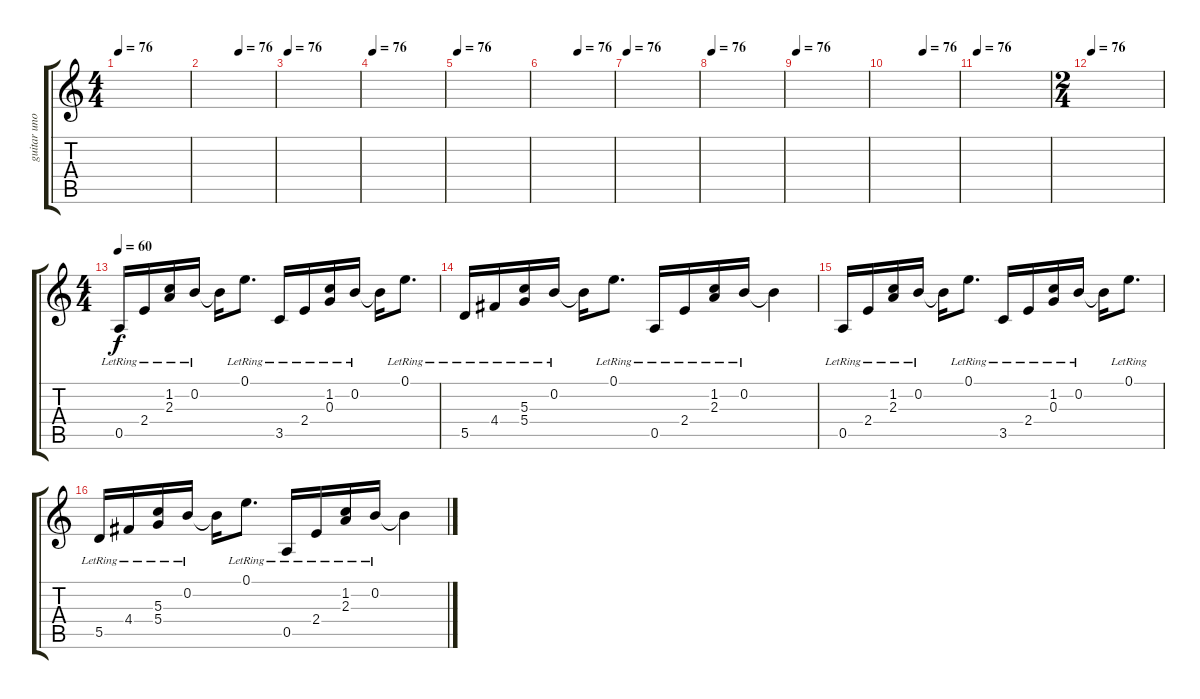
\track ("guitar uno" "guitar uno") {instrument electricguitarclean}
\staff {score tabs}
\tuning (E4 B3 G3 D3 A2 E2) {hide}
\ts (4 4)
\tempo 76
\clef g2
\ks c
|
\tempo (76 0.5)
|
\tempo 76
|
\tempo 76
|
\tempo 76
|
\tempo (76 0.5)
|
\tempo 76
|
\tempo 76
|
\tempo 76
|
\tempo (76 0.5)
|
\tempo 76
|
\ts (2 4)
\tempo 76
|
\ts (4 4)
\tempo 60
0.5{lr}.16 2.4{lr}.16 (1.2{lr} 2.3{lr}).16 0.2{lr}.16 0.2{t}.16 0.1{lr}.8{d} 3.5{lr}.16 2.4{lr}.16 (1.2{lr} 0.3{lr}).16 0.2{lr}.16 0.2{t}.16 0.1{lr}.8{d} |
5.5{lr}.16 4.4{lr}.16 (5.3{lr} 5.4{lr}).16 0.2{lr}.16 0.2{t}.16 0.1{lr}.8{d} 0.5{lr}.16 2.4{lr}.16 (1.2{lr} 2.3{lr}).16 0.2{lr}.16 0.2{t}.4 |
0.5{lr}.16 2.4{lr}.16 (1.2{lr} 2.3{lr}).16 0.2{lr}.16 0.2{t}.16 0.1{lr}.8{d} 3.5{lr}.16 2.4{lr}.16 (1.2{lr} 0.3{lr}).16 0.2{lr}.16 0.2{t}.16 0.1{lr}.8{d} |
5.5{lr}.16 4.4{lr}.16 (5.3{lr} 5.4{lr}).16 0.2{lr}.16 0.2{t}.16 0.1{lr}.8{d} 0.5{lr}.16 2.4{lr}.16 (1.2{lr} 2.3{lr}).16 0.2{lr}.16 0.2{t}.4
